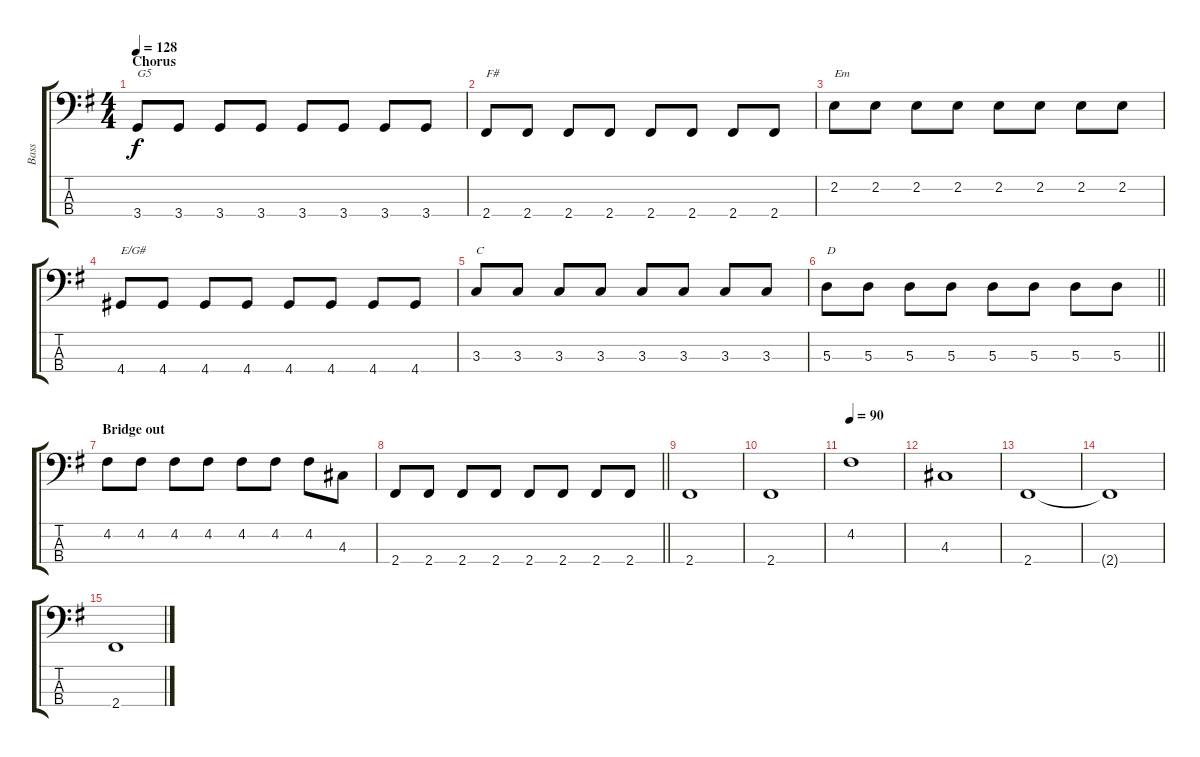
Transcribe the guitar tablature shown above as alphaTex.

\track ("Bass" "Bass") {instrument electricbassfinger}
\staff {score tabs}
\tuning (G2 D2 A1 E1) {hide}
\ts (4 4)
\section ("" "Chorus")
\tempo 128
\clef f4
\ks g
3.4.8{txt "G5" dy f} 3.4.8 3.4.8 3.4.8 3.4.8 3.4.8 3.4.8 3.4.8 |
2.4.8{txt "F#"} 2.4.8 2.4.8 2.4.8 2.4.8 2.4.8 2.4.8 2.4.8 |
2.2.8{txt "Em"} 2.2.8 2.2.8 2.2.8 2.2.8 2.2.8 2.2.8 2.2.8 |
4.4.8{txt "E/G#"} 4.4.8 4.4.8 4.4.8 4.4.8 4.4.8 4.4.8 4.4.8 |
3.3.8{txt "C"} 3.3.8 3.3.8 3.3.8 3.3.8 3.3.8 3.3.8 3.3.8 |
\barLineRight lightlight
5.3.8{txt "D"} 5.3.8 5.3.8 5.3.8 5.3.8 5.3.8 5.3.8 5.3.8 |
\section ("" "Bridge out")
4.2.8 4.2.8 4.2.8 4.2.8 4.2.8 4.2.8 4.2.8 4.3.8 |
\barLineRight lightlight
2.4.8 2.4.8 2.4.8 2.4.8 2.4.8 2.4.8 2.4.8 2.4.8 |
2.4.1 |
2.4.1 |
\tempo 90
4.2.1 |
4.3.1 |
2.4.1 |
2.4{t}.1 |
2.4.1
